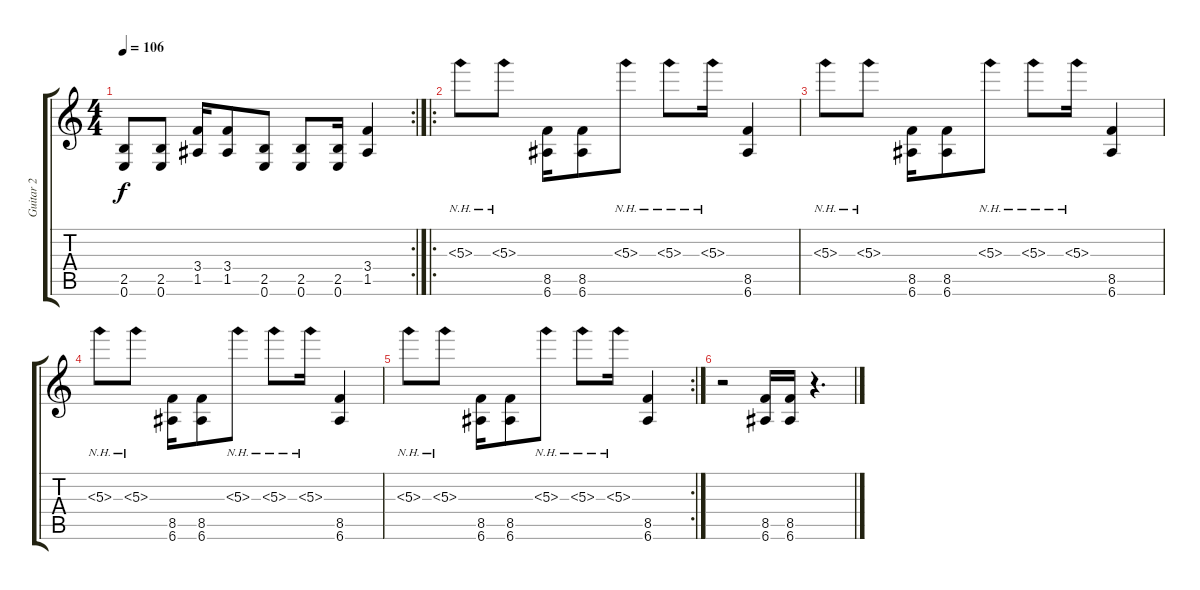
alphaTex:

\track ("Guitar 2" "Guitar 2") {instrument distortionguitar}
\staff {score tabs}
\tuning (E4 B3 G3 D3 A2 E2) {hide}
\rc 2
\ts (4 4)
\tempo 106
\clef g2
\ks c
(2.5 0.6).8{dy f} (2.5 0.6).8 (3.4 1.5).16 (3.4 1.5).8 (2.5 0.6).8 (2.5 0.6).8 (2.5 0.6).16 (3.4 1.5).4 |
\ro
5.3{nh}.8 5.3{nh}.8 (8.5 6.6).16 (8.5 6.6).8 5.3{nh}.8 5.3{nh}.8 5.3{nh}.16 (8.5 6.6).4 |
5.3{nh}.8 5.3{nh}.8 (8.5 6.6).16 (8.5 6.6).8 5.3{nh}.8 5.3{nh}.8 5.3{nh}.16 (8.5 6.6).4 |
5.3{nh}.8 5.3{nh}.8 (8.5 6.6).16 (8.5 6.6).8 5.3{nh}.8 5.3{nh}.8 5.3{nh}.16 (8.5 6.6).4 |
\rc 2
5.3{nh}.8 5.3{nh}.8 (8.5 6.6).16 (8.5 6.6).8 5.3{nh}.8 5.3{nh}.8 5.3{nh}.16 (8.5 6.6).4 |
r.2 (8.5 6.6).16 (8.5 6.6).16 r.4{d}
